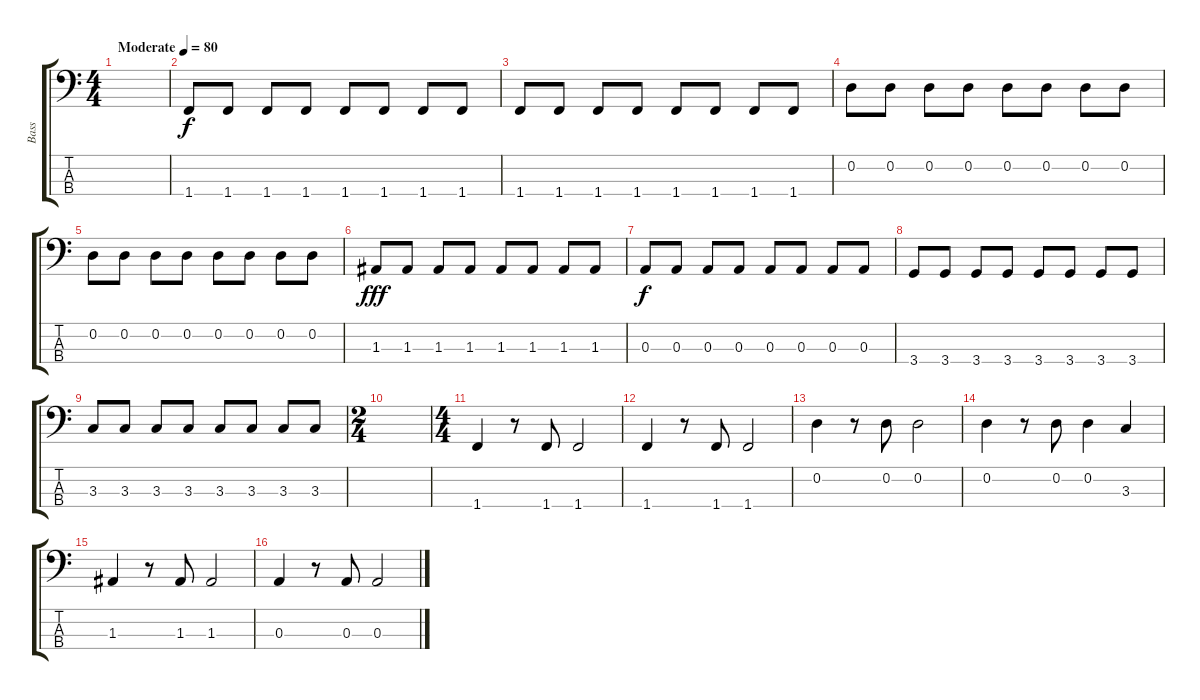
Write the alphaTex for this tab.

\track ("Bass" "Bass") {instrument electricbassfinger}
\staff {score tabs}
\tuning (G2 D2 A1 E1) {hide}
\ts (4 4)
\tempo (80 "Moderate")
\clef f4
\ks c
|
1.4.8 1.4.8 1.4.8 1.4.8 1.4.8 1.4.8 1.4.8 1.4.8 |
1.4.8 1.4.8 1.4.8 1.4.8 1.4.8 1.4.8 1.4.8 1.4.8 |
0.2.8{dy f} 0.2.8 0.2.8 0.2.8 0.2.8 0.2.8 0.2.8 0.2.8 |
0.2.8 0.2.8 0.2.8 0.2.8 0.2.8 0.2.8 0.2.8 0.2.8 |
1.3.8{dy fff} 1.3.8 1.3.8 1.3.8 1.3.8 1.3.8 1.3.8 1.3.8 |
0.3.8{dy f} 0.3.8 0.3.8 0.3.8 0.3.8 0.3.8 0.3.8 0.3.8 |
3.4.8 3.4.8 3.4.8 3.4.8 3.4.8 3.4.8 3.4.8 3.4.8 |
3.3.8 3.3.8 3.3.8 3.3.8 3.3.8 3.3.8 3.3.8 3.3.8 |
\ts (2 4)
|
\ts (4 4)
1.4.4 r.8 1.4.8 1.4.2 |
1.4.4 r.8 1.4.8 1.4.2 |
0.2.4 r.8 0.2.8 0.2.2 |
0.2.4 r.8 0.2.8 0.2.4 3.3.4 |
1.3.4 r.8 1.3.8 1.3.2 |
0.3.4 r.8 0.3.8 0.3.2
